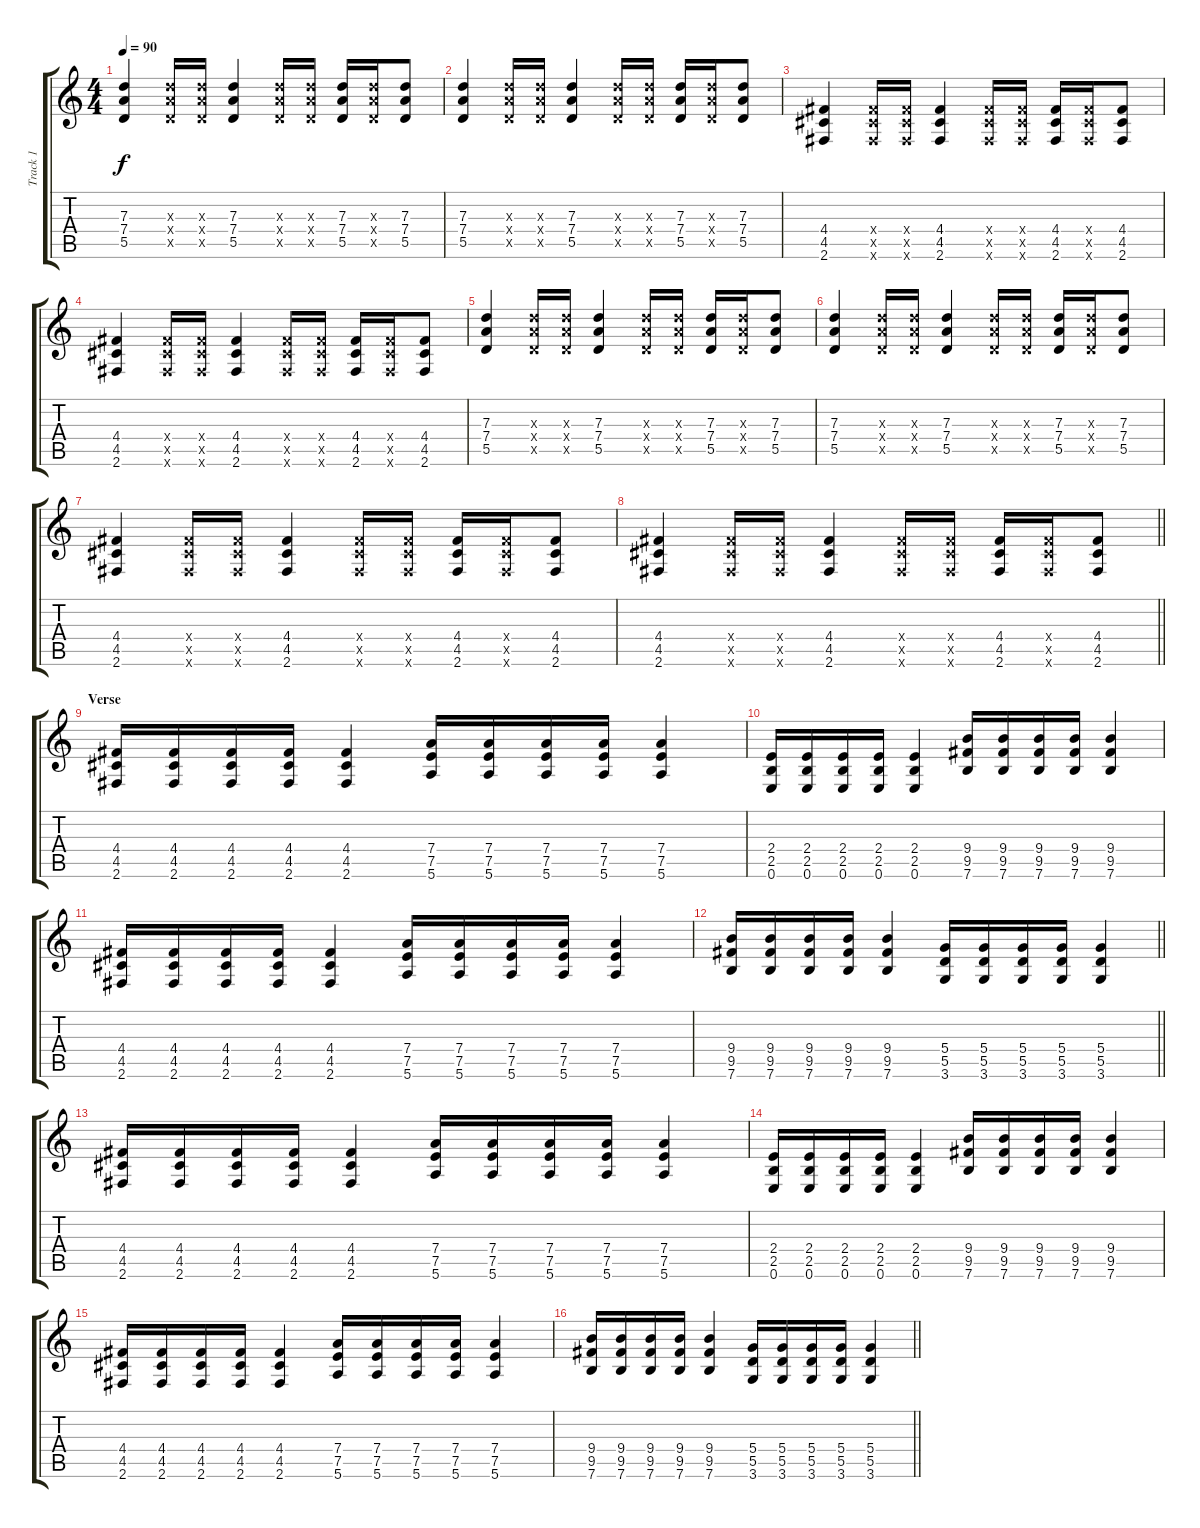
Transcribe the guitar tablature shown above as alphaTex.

\track ("Track 1" "Track 1") {instrument distortionguitar}
\staff {score tabs}
\tuning (E4 B3 G3 D3 A2 E2) {hide}
\ts (4 4)
\tempo 90
\clef g2
\ks c
(7.3 7.4 5.5).4{dy f} (7.3{x} 7.4{x} 5.5{x}).16 (7.3{x} 7.4{x} 5.5{x}).16 (7.3 7.4 5.5).4 (7.3{x} 7.4{x} 5.5{x}).16 (7.3{x} 7.4{x} 5.5{x}).16 (7.3 7.4 5.5).16 (7.3{x} 7.4{x} 5.5{x}).16 (7.3 7.4 5.5).8 |
(7.3 7.4 5.5).4 (7.3{x} 7.4{x} 5.5{x}).16 (7.3{x} 7.4{x} 5.5{x}).16 (7.3 7.4 5.5).4 (7.3{x} 7.4{x} 5.5{x}).16 (7.3{x} 7.4{x} 5.5{x}).16 (7.3 7.4 5.5).16 (7.3{x} 7.4{x} 5.5{x}).16 (7.3 7.4 5.5).8 |
(4.4 4.5 2.6).4 (4.4{x} 4.5{x} 2.6{x}).16 (4.4{x} 4.5{x} 2.6{x}).16 (4.4 4.5 2.6).4 (4.4{x} 4.5{x} 2.6{x}).16 (4.4{x} 4.5{x} 2.6{x}).16 (4.4 4.5 2.6).16 (4.4{x} 4.5{x} 2.6{x}).16 (4.4 4.5 2.6).8 |
(4.4 4.5 2.6).4 (4.4{x} 4.5{x} 2.6{x}).16 (4.4{x} 4.5{x} 2.6{x}).16 (4.4 4.5 2.6).4 (4.4{x} 4.5{x} 2.6{x}).16 (4.4{x} 4.5{x} 2.6{x}).16 (4.4 4.5 2.6).16 (4.4{x} 4.5{x} 2.6{x}).16 (4.4 4.5 2.6).8 |
(7.3 7.4 5.5).4 (7.3{x} 7.4{x} 5.5{x}).16 (7.3{x} 7.4{x} 5.5{x}).16 (7.3 7.4 5.5).4 (7.3{x} 7.4{x} 5.5{x}).16 (7.3{x} 7.4{x} 5.5{x}).16 (7.3 7.4 5.5).16 (7.3{x} 7.4{x} 5.5{x}).16 (7.3 7.4 5.5).8 |
(7.3 7.4 5.5).4 (7.3{x} 7.4{x} 5.5{x}).16 (7.3{x} 7.4{x} 5.5{x}).16 (7.3 7.4 5.5).4 (7.3{x} 7.4{x} 5.5{x}).16 (7.3{x} 7.4{x} 5.5{x}).16 (7.3 7.4 5.5).16 (7.3{x} 7.4{x} 5.5{x}).16 (7.3 7.4 5.5).8 |
(4.4 4.5 2.6).4 (4.4{x} 4.5{x} 2.6{x}).16 (4.4{x} 4.5{x} 2.6{x}).16 (4.4 4.5 2.6).4 (4.4{x} 4.5{x} 2.6{x}).16 (4.4{x} 4.5{x} 2.6{x}).16 (4.4 4.5 2.6).16 (4.4{x} 4.5{x} 2.6{x}).16 (4.4 4.5 2.6).8 |
\barLineRight lightlight
(4.4 4.5 2.6).4 (4.4{x} 4.5{x} 2.6{x}).16 (4.4{x} 4.5{x} 2.6{x}).16 (4.4 4.5 2.6).4 (4.4{x} 4.5{x} 2.6{x}).16 (4.4{x} 4.5{x} 2.6{x}).16 (4.4 4.5 2.6).16 (4.4{x} 4.5{x} 2.6{x}).16 (4.4 4.5 2.6).8 |
\section ("" "Verse")
(4.4 4.5 2.6).16{volume 15} (4.4 4.5 2.6).16 (4.4 4.5 2.6).16 (4.4 4.5 2.6).16 (4.4 4.5 2.6).4 (7.4 7.5 5.6).16 (7.4 7.5 5.6).16 (7.4 7.5 5.6).16 (7.4 7.5 5.6).16 (7.4 7.5 5.6).4 |
(2.4 2.5 0.6).16 (2.4 2.5 0.6).16 (2.4 2.5 0.6).16 (2.4 2.5 0.6).16 (2.4 2.5 0.6).4 (9.4 9.5 7.6).16 (9.4 9.5 7.6).16 (9.4 9.5 7.6).16 (9.4 9.5 7.6).16 (9.4 9.5 7.6).4 |
(4.4 4.5 2.6).16 (4.4 4.5 2.6).16 (4.4 4.5 2.6).16 (4.4 4.5 2.6).16 (4.4 4.5 2.6).4 (7.4 7.5 5.6).16 (7.4 7.5 5.6).16 (7.4 7.5 5.6).16 (7.4 7.5 5.6).16 (7.4 7.5 5.6).4 |
\barLineRight lightlight
(9.4 9.5 7.6).16 (9.4 9.5 7.6).16 (9.4 9.5 7.6).16 (9.4 9.5 7.6).16 (9.4 9.5 7.6).4 (5.4 5.5 3.6).16 (5.4 5.5 3.6).16 (5.4 5.5 3.6).16 (5.4 5.5 3.6).16 (5.4 5.5 3.6).4 |
(4.4 4.5 2.6).16 (4.4 4.5 2.6).16 (4.4 4.5 2.6).16 (4.4 4.5 2.6).16 (4.4 4.5 2.6).4 (7.4 7.5 5.6).16 (7.4 7.5 5.6).16 (7.4 7.5 5.6).16 (7.4 7.5 5.6).16 (7.4 7.5 5.6).4 |
(2.4 2.5 0.6).16 (2.4 2.5 0.6).16 (2.4 2.5 0.6).16 (2.4 2.5 0.6).16 (2.4 2.5 0.6).4 (9.4 9.5 7.6).16 (9.4 9.5 7.6).16 (9.4 9.5 7.6).16 (9.4 9.5 7.6).16 (9.4 9.5 7.6).4 |
(4.4 4.5 2.6).16 (4.4 4.5 2.6).16 (4.4 4.5 2.6).16 (4.4 4.5 2.6).16 (4.4 4.5 2.6).4 (7.4 7.5 5.6).16 (7.4 7.5 5.6).16 (7.4 7.5 5.6).16 (7.4 7.5 5.6).16 (7.4 7.5 5.6).4 |
\barLineRight lightlight
(9.4 9.5 7.6).16 (9.4 9.5 7.6).16 (9.4 9.5 7.6).16 (9.4 9.5 7.6).16 (9.4 9.5 7.6).4 (5.4 5.5 3.6).16 (5.4 5.5 3.6).16 (5.4 5.5 3.6).16 (5.4 5.5 3.6).16 (5.4 5.5 3.6).4
